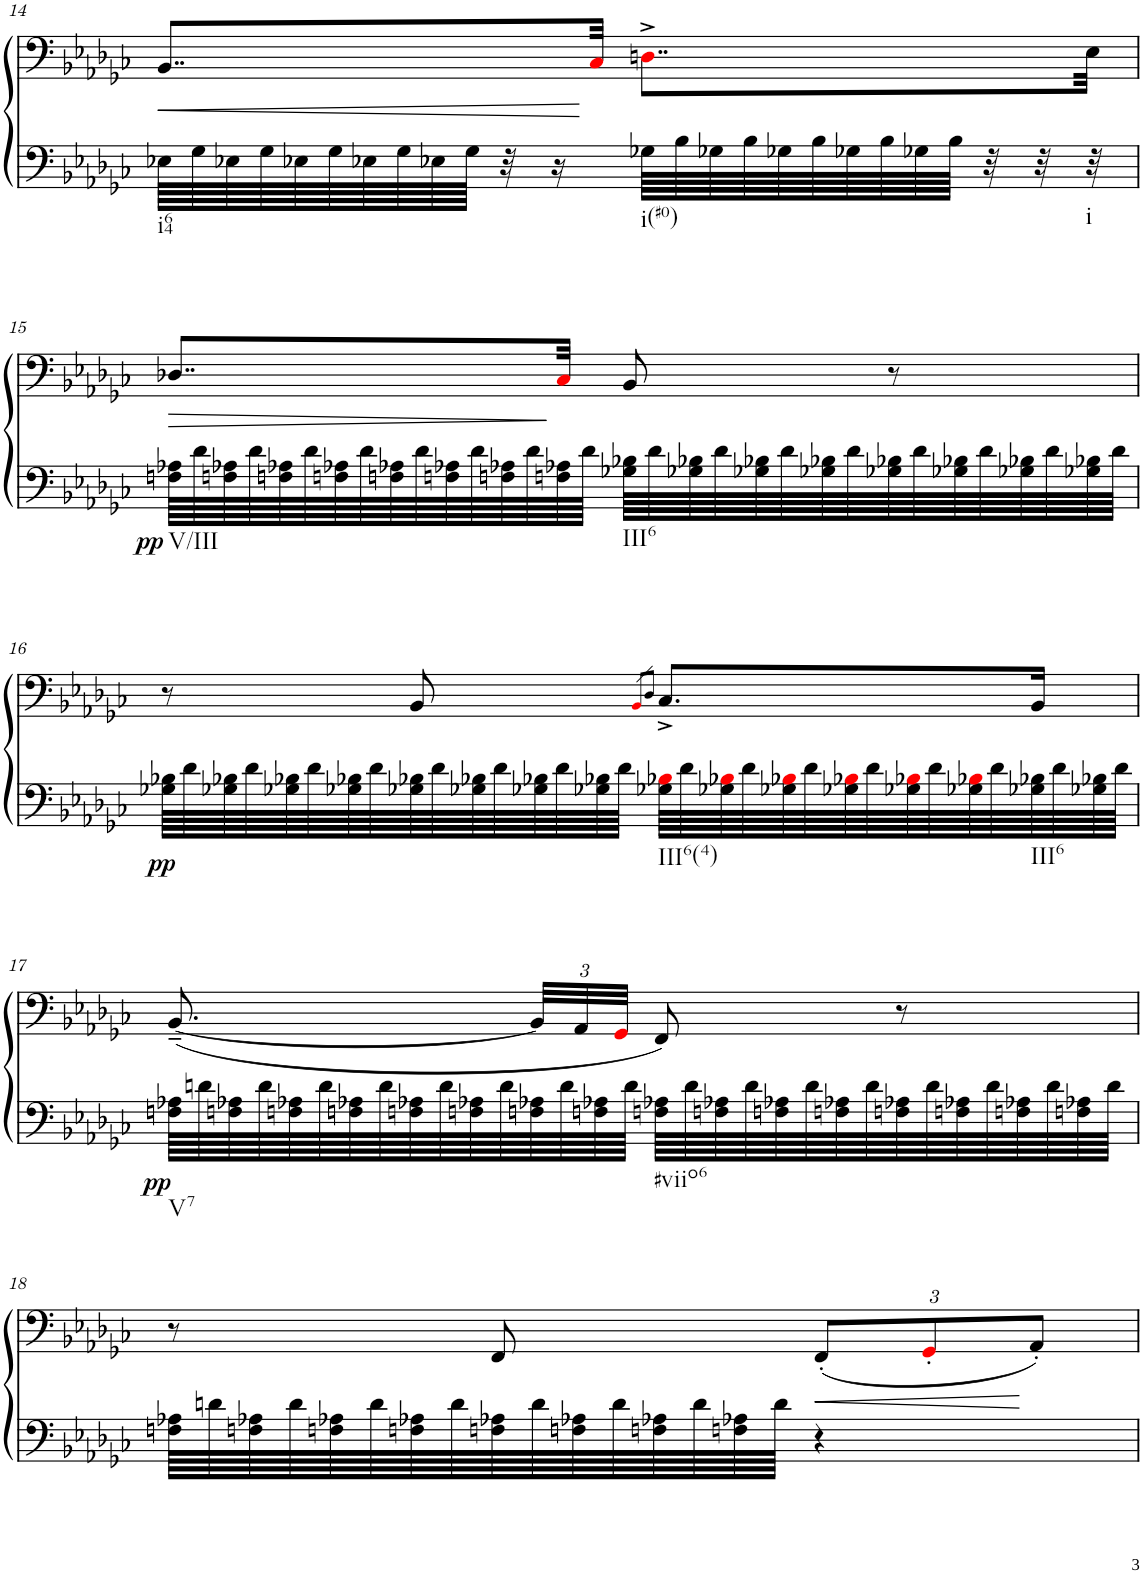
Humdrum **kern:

**kern	**kern	**dynam
*part1	*part1	*part1
*staff2	*staff1	*staff1/2
*I"Piano	*	*
*I'Pno.	*	*
!!LO:PB:g=z
*clefF4	*clefG2	*
*k[b-e-a-d-g-c-]	*k[b-e-a-d-g-c-]	*
*G-:	*G-:	*
*M2/4	*M2/4	*
=14	=14	=14
!LO:TX:b:t=i64	!	!
!	!	!LO:HP:b
64E-X\LLLL	8..BB-/L	<
64G-\	.	.
64E-X\	.	.
64G-\	.	.
64E-X\	.	.
64G-\	.	.
64E-X\	.	.
64G-\	.	.
64E-X\	.	.
64G-\JJJJ	.	.
32r	.	.
16r	.	.
.	32C-i/Jkk	[
!LO:TX:b:t=i(#0)	!	!
64G-X\LLLL	8..Dn^i\L	.
64B-\	.	.
64G-X\	.	.
64B-\	.	.
64G-X\	.	.
64B-\	.	.
64G-X\	.	.
64B-\	.	.
64G-X\	.	.
64B-\JJJJ	.	.
32r	.	.
32r	.	.
!LO:TX:b:t=i	!	!
32r	32E-\Jkk	.
!!LO:LB:g=z
=15	=15	=15
!LO:TX:b:t=V/III	!	!
!	!	!LO:HP:b
!	!	!LO:DY:n=1:b=2
64Fn\ 64A-X\LLLL	8..D-X/L	> pp
64d-\	.	.
64Fn\ 64A-X\	.	.
64d-\	.	.
64Fn\ 64A-X\	.	.
64d-\	.	.
64Fn\ 64A-X\	.	.
64d-\	.	.
64Fn\ 64A-X\	.	.
64d-\	.	.
64Fn\ 64A-X\	.	.
64d-\	.	.
64Fn\ 64A-X\	.	.
64d-\	.	.
64Fn\ 64A-X\	32C-i/Jkk	]
64d-\JJJJ	.	.
!LO:TX:b:t=III6	!	!
64G-X\ 64B-X\LLLL	8BB-/	.
64d-\	.	.
64G-X\ 64B-X\	.	.
64d-\	.	.
64G-X\ 64B-X\	.	.
64d-\	.	.
64G-X\ 64B-X\	.	.
64d-\	.	.
64G-X\ 64B-X\	8r	.
64d-\	.	.
64G-X\ 64B-X\	.	.
64d-\	.	.
64G-X\ 64B-X\	.	.
64d-\	.	.
64G-X\ 64B-X\	.	.
64d-\JJJJ	.	.
!!LO:LB:g=z
=16	=16	=16
!	!	!LO:DY:b=2
64G-X\ 64B-X\LLLL	8r	pp
64d-\	.	.
64G-X\ 64B-X\	.	.
64d-\	.	.
64G-X\ 64B-X\	.	.
64d-\	.	.
64G-X\ 64B-X\	.	.
64d-\	.	.
64G-X\ 64B-X\	8BB-/	.
64d-\	.	.
64G-X\ 64B-X\	.	.
64d-\	.	.
64G-X\ 64B-X\	.	.
64d-\	.	.
64G-X\ 64B-X\	.	.
64d-\JJJJ	.	.
.	8qBB-i/L	.
.	8qD-/J	.
!LO:TX:b:t=III6(4)	!	!
64G-X\ 64B-Xi\LLLL	8.C-^/L	.
64d-\	.	.
64G-X\ 64B-Xi\	.	.
64d-\	.	.
64G-X\ 64B-Xi\	.	.
64d-\	.	.
64G-X\ 64B-Xi\	.	.
64d-\	.	.
64G-X\ 64B-Xi\	.	.
64d-\	.	.
64G-X\ 64B-Xi\	.	.
64d-\	.	.
!LO:TX:b:t=III6	!	!
64G-X\ 64B-X\	16BB-/Jk	.
64d-\	.	.
64G-X\ 64B-X\	.	.
64d-\JJJJ	.	.
!!LO:LB:g=z
=17	=17	=17
!LO:TX:b:t=V7	!	!
!	!	!LO:DY:b=2
64Fn\ 64A-X\LLLL	([<8.BB-~/	pp
64dn\	.	.
64Fn\ 64A-X\	.	.
64d\	.	.
64Fn\ 64A-X\	.	.
64d\	.	.
64Fn\ 64A-X\	.	.
64d\	.	.
64Fn\ 64A-X\	.	.
64d\	.	.
64Fn\ 64A-X\	.	.
64d\	.	.
*	*Xbrackettup	*
64Fn\ 64A-X\	48BB-/LLL]	.
64d\	.	.
.	48AA-/	.
64Fn\ 64A-X\	.	.
.	48GG-i/JJJ	.
64d\JJJJ	.	.
!LO:TX:b:t=#viio6	!	!
64Fn\ 64A-X\LLLL	8FF/)	.
64d\	.	.
64Fn\ 64A-X\	.	.
64d\	.	.
64Fn\ 64A-X\	.	.
64d\	.	.
64Fn\ 64A-X\	.	.
64d\	.	.
64Fn\ 64A-X\	8r	.
64d\	.	.
64Fn\ 64A-X\	.	.
64d\	.	.
64Fn\ 64A-X\	.	.
64d\	.	.
64Fn\ 64A-X\	.	.
64d\JJJJ	.	.
!!LO:LB:g=z
=18	=18	=18
64Fn\ 64A-X\LLLL	8r	.
64dn\	.	.
64Fn\ 64A-X\	.	.
64d\	.	.
64Fn\ 64A-X\	.	.
64d\	.	.
64Fn\ 64A-X\	.	.
64d\	.	.
64Fn\ 64A-X\	8FF/	.
64d\	.	.
64Fn\ 64A-X\	.	.
64d\	.	.
64Fn\ 64A-X\	.	.
64d\	.	.
64Fn\ 64A-X\	.	.
64d\JJJJ	.	.
!	!	!LO:HP:b
4r	(12FF'/L	<
.	12GG-'i/	.
.	12AA-'/J)	[
=	=	=
*-	*-	*-
